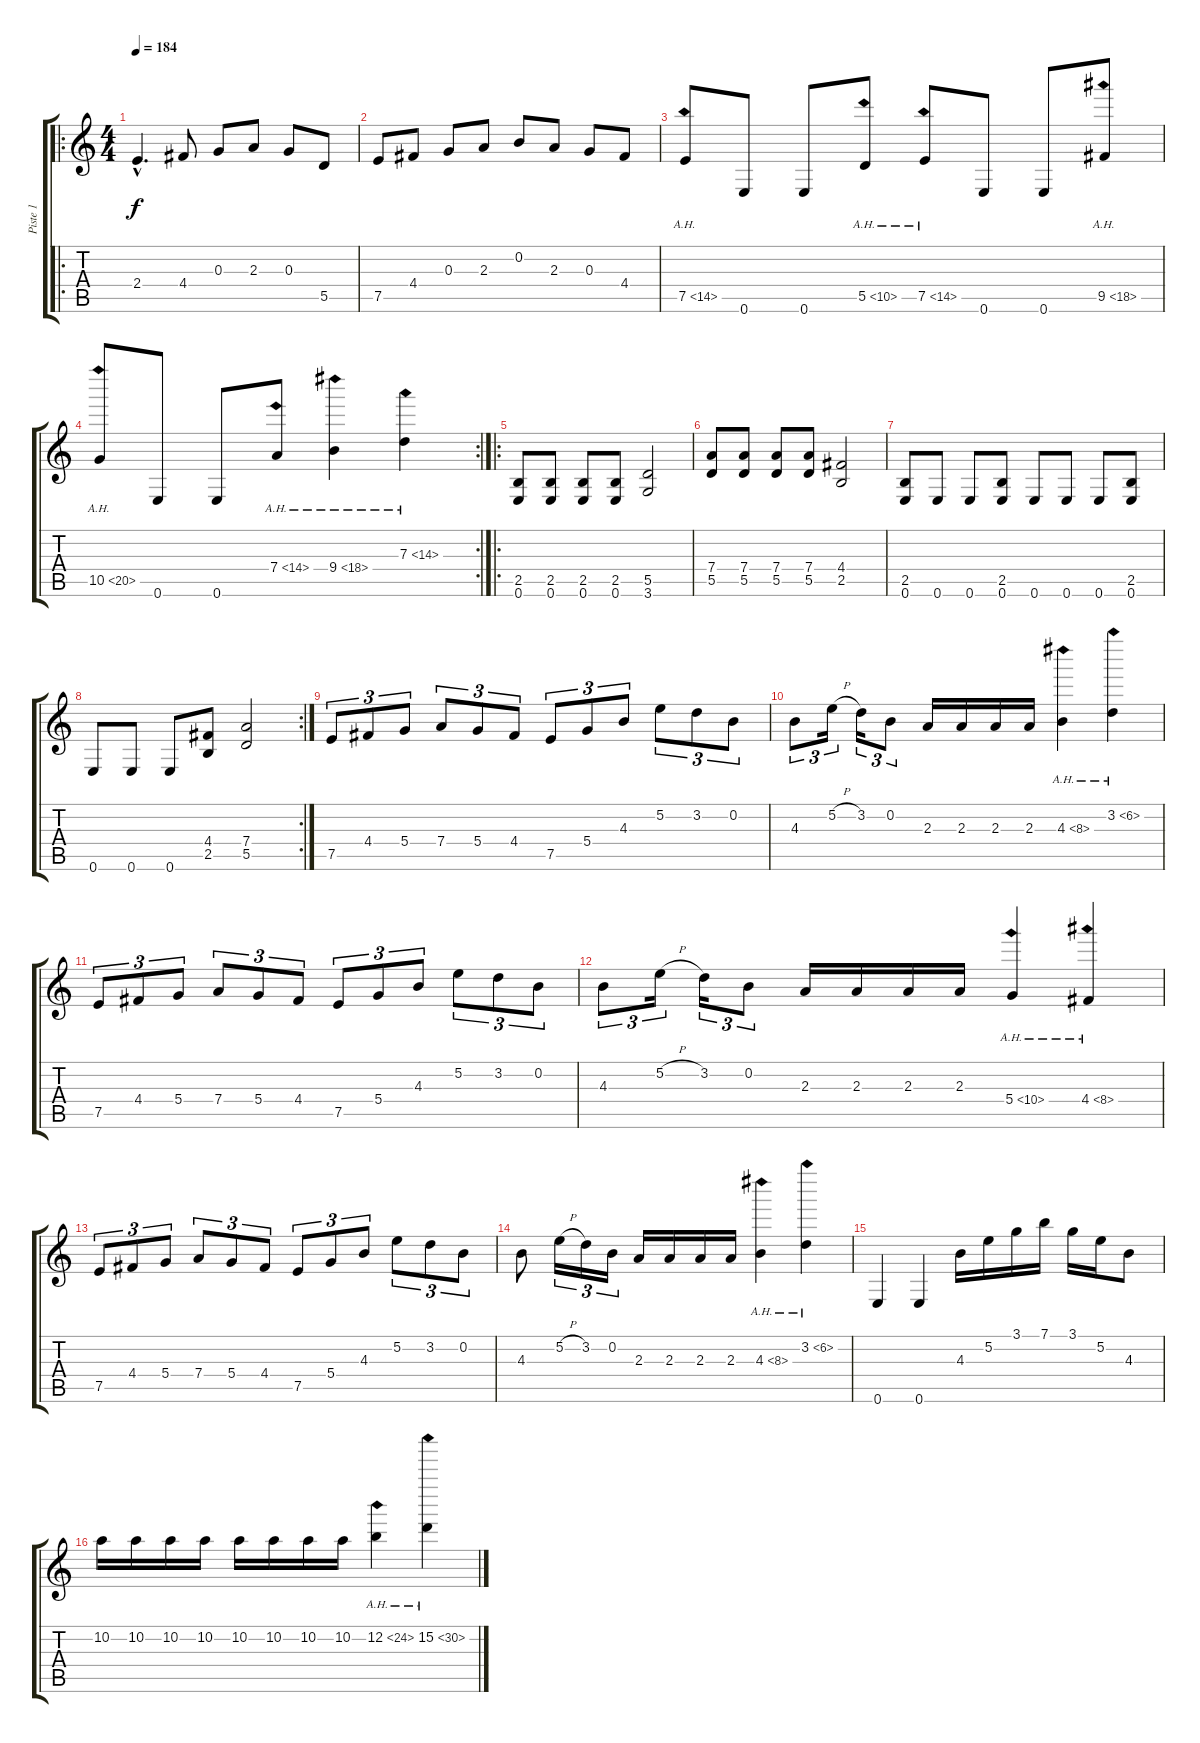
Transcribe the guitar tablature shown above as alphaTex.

\track ("Piste 1" "Piste 1") {instrument distortionguitar}
\staff {score tabs}
\tuning (E4 B3 G3 D3 A2 E2) {hide}
\ro
\ts (4 4)
\tempo 184
\clef g2
\ks c
2.4{hac}.4{d dy f} 4.4.8 0.3.8 2.3.8 0.3.8 5.5.8 |
7.5.8 4.4.8 0.3.8 2.3.8 0.2.8 2.3.8 0.3.8 4.4.8 |
7.5{ah 7}.8 0.6.8 0.6.8 5.5{ah 5}.8 7.5{ah 7}.8 0.6.8 0.6.8 9.5{ah 9}.8 |
\rc 2
10.5{ah 10}.8 0.6.8 0.6.8 7.4{ah 7}.8 9.4{ah 9}.4 7.3{ah 7}.4 |
\ro
(2.5 0.6).8 (2.5 0.6).8 (2.5 0.6).8 (2.5 0.6).8 (5.5 3.6).2 |
(7.4 5.5).8 (7.4 5.5).8 (7.4 5.5).8 (7.4 5.5).8 (4.4 2.5).2 |
(2.5 0.6).8 0.6.8 0.6.8 (2.5 0.6).8 0.6.8 0.6.8 0.6.8 (2.5 0.6).8 |
\rc 2
0.6.8 0.6.8 0.6.8 (4.4 2.5).8 (7.4 5.5).2 |
7.5.8{tu (3 2)} 4.4.8{tu (3 2)} 5.4.8{tu (3 2)} 7.4.8{tu (3 2)} 5.4.8{tu (3 2)} 4.4.8{tu (3 2)} 7.5.8{tu (3 2)} 5.4.8{tu (3 2)} 4.3.8{tu (3 2)} 5.2.8{tu (3 2)} 3.2.8{tu (3 2)} 0.2.8{tu (3 2)} |
4.3.8{tu (3 2)} 5.2{h}.16{tu (3 2)} 3.2.16{tu (3 2)} 0.2.8{tu (3 2)} 2.3.16 2.3.16 2.3.16 2.3.16 4.3{ah 4}.4 3.2{ah 3}.4 |
7.5.8{tu (3 2)} 4.4.8{tu (3 2)} 5.4.8{tu (3 2)} 7.4.8{tu (3 2)} 5.4.8{tu (3 2)} 4.4.8{tu (3 2)} 7.5.8{tu (3 2)} 5.4.8{tu (3 2)} 4.3.8{tu (3 2)} 5.2.8{tu (3 2)} 3.2.8{tu (3 2)} 0.2.8{tu (3 2)} |
4.3.8{tu (3 2)} 5.2{h}.16{tu (3 2)} 3.2.16{tu (3 2)} 0.2.8{tu (3 2)} 2.3.16 2.3.16 2.3.16 2.3.16 5.4{ah 5}.4 4.4{ah 4}.4 |
7.5.8{tu (3 2)} 4.4.8{tu (3 2)} 5.4.8{tu (3 2)} 7.4.8{tu (3 2)} 5.4.8{tu (3 2)} 4.4.8{tu (3 2)} 7.5.8{tu (3 2)} 5.4.8{tu (3 2)} 4.3.8{tu (3 2)} 5.2.8{tu (3 2)} 3.2.8{tu (3 2)} 0.2.8{tu (3 2)} |
4.3.8 5.2{h}.16{tu (3 2)} 3.2.16{tu (3 2)} 0.2.16{tu (3 2)} 2.3.16 2.3.16 2.3.16 2.3.16 4.3{ah 4}.4 3.2{ah 3}.4 |
0.6.4 0.6.4 4.3.16 5.2.16 3.1.16 7.1.16 3.1.16 5.2.16 4.3.8 |
10.2.16 10.2.16 10.2.16 10.2.16 10.2.16 10.2.16 10.2.16 10.2.16 12.2{ah 12}.4 15.2{ah 15}.4
